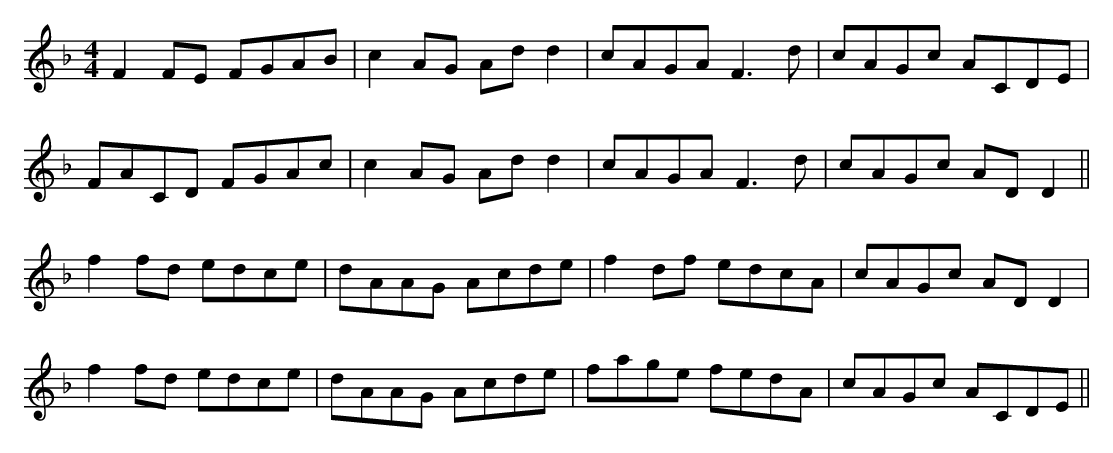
X:1
M:4/4
K:F
F2 FE FGAB|c2 AG Ad d2|cAGA F3 d|cAGc ACDE|
FACD FGAc|c2 AG Ad d2|cAGA F3 d|cAGc AD D2||
f2 fd edce|dAAG Acde|f2 df edcA|cAGc AD D2|
f2 fd edce|dAAG Acde|fage fedA|cAGc ACDE||
